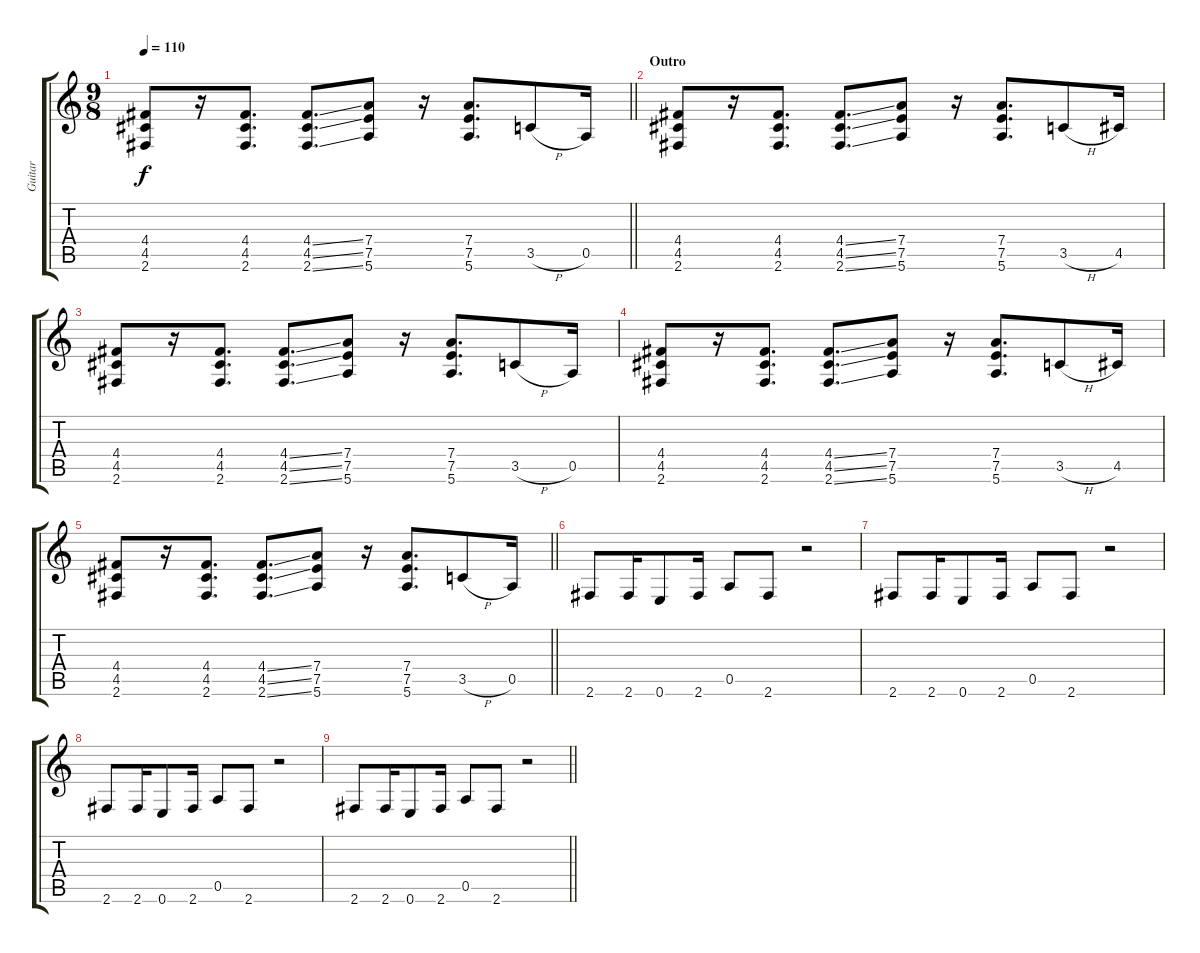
\track ("Guitar" "Guitar") {instrument distortionguitar}
\staff {score tabs}
\tuning (E4 B3 G3 D3 A2 E2) {hide}
\ts (9 8)
\tempo 110
\clef g2
\barLineRight lightlight
\ks c
(4.4 4.5 2.6).8{dy f} r.16 (4.4 4.5 2.6).8{d} (4.4{ss} 4.5{ss} 2.6{ss}).8{d} (7.4 7.5 5.6).8 r.16 (7.4 7.5 5.6).8{d} 3.5{h}.8 0.5.16 |
\section ("" "Outro")
(4.4 4.5 2.6).8 r.16 (4.4 4.5 2.6).8{d} (4.4{ss} 4.5{ss} 2.6{ss}).8{d} (7.4 7.5 5.6).8 r.16 (7.4 7.5 5.6).8{d} 3.5{h}.8 4.5.16 |
(4.4 4.5 2.6).8 r.16 (4.4 4.5 2.6).8{d} (4.4{ss} 4.5{ss} 2.6{ss}).8{d} (7.4 7.5 5.6).8 r.16 (7.4 7.5 5.6).8{d} 3.5{h}.8 0.5.16 |
(4.4 4.5 2.6).8 r.16 (4.4 4.5 2.6).8{d} (4.4{ss} 4.5{ss} 2.6{ss}).8{d} (7.4 7.5 5.6).8 r.16 (7.4 7.5 5.6).8{d} 3.5{h}.8 4.5.16 |
\barLineRight lightlight
(4.4 4.5 2.6).8 r.16 (4.4 4.5 2.6).8{d} (4.4{ss} 4.5{ss} 2.6{ss}).8{d} (7.4 7.5 5.6).8 r.16 (7.4 7.5 5.6).8{d} 3.5{h}.8 0.5.16 |
2.6.8 2.6.16 0.6.8 2.6.16 0.5.8 2.6.8 r.2 |
2.6.8 2.6.16 0.6.8 2.6.16 0.5.8 2.6.8 r.2 |
2.6.8 2.6.16 0.6.8 2.6.16 0.5.8 2.6.8 r.2 |
\barLineRight lightlight
2.6.8 2.6.16 0.6.8 2.6.16 0.5.8 2.6.8 r.2
